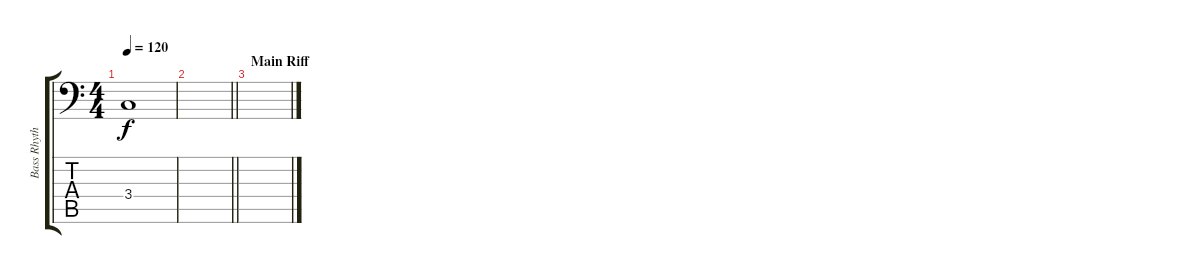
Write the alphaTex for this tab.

\track ("Bass Rhythm" "Bass Rhyth") {instrument contrabass}
\staff {score tabs}
\tuning (C3 G2 D2 A1 E1 B0) {hide}
\ts (4 4)
\tempo 120
\clef f4
\ks c
3.4{t}.1{dy f} |
\barLineRight lightlight
|
\section ("" "Main Riff")
